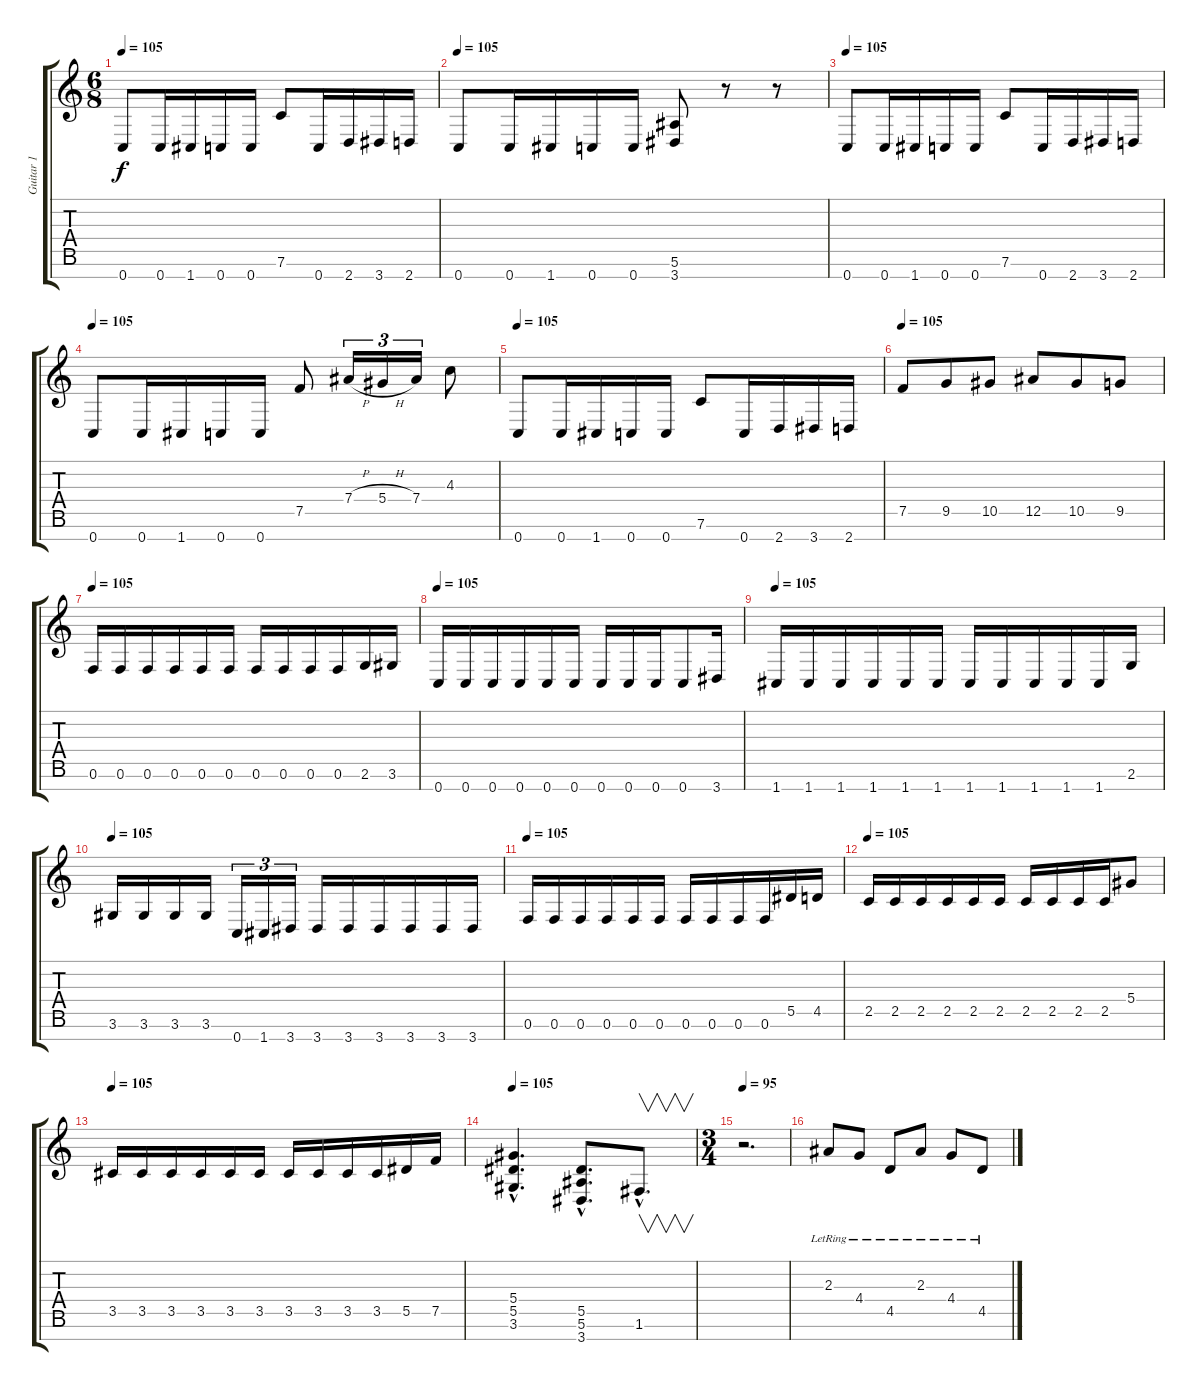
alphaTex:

\track ("Guitar 1" "Guitar 1") {instrument distortionguitar}
\staff {score tabs}
\tuning (F4 C4 Ab3 Eb3 Bb2 F2 C2) {hide}
\ts (6 8)
\tempo 105
\clef g2
\ks c
0.7.8{dy f} 0.7.16 1.7.16 0.7.16 0.7.16 7.6.8 0.7.16 2.7.16 3.7.16 2.7.16 |
\tempo 105
0.7.8 0.7.16 1.7.16 0.7.16 0.7.16 (5.6 3.7).8 r.8 r.8 |
\tempo 105
0.7.8 0.7.16 1.7.16 0.7.16 0.7.16 7.6.8 0.7.16 2.7.16 3.7.16 2.7.16 |
\tempo 105
0.7.8 0.7.16 1.7.16 0.7.16 0.7.16 7.5.8 7.4{h}.16{tu (3 2)} 5.4{h}.16{tu (3 2)} 7.4.16{tu (3 2)} 4.3.8 |
\tempo 105
0.7.8 0.7.16 1.7.16 0.7.16 0.7.16 7.6.8 0.7.16 2.7.16 3.7.16 2.7.16 |
\tempo 105
7.5.8 9.5.8 10.5.8 12.5.8 10.5.8 9.5.8 |
\tempo 105
0.6.16 0.6.16 0.6.16 0.6.16 0.6.16 0.6.16 0.6.16 0.6.16 0.6.16 0.6.16 2.6.16 3.6.16 |
\tempo 105
0.7.16 0.7.16 0.7.16 0.7.16 0.7.16 0.7.16 0.7.16 0.7.16 0.7.16 0.7.8 3.7.16 |
\tempo 105
1.7.16 1.7.16 1.7.16 1.7.16 1.7.16 1.7.16 1.7.16 1.7.16 1.7.16 1.7.16 1.7.16 2.6.16 |
\tempo 105
3.6.16 3.6.16 3.6.16 3.6.16 0.7.16{tu (3 2)} 1.7.16{tu (3 2)} 3.7.16{tu (3 2)} 3.7.16 3.7.16 3.7.16 3.7.16 3.7.16 3.7.16 |
\tempo 105
0.6.16 0.6.16 0.6.16 0.6.16 0.6.16 0.6.16 0.6.16 0.6.16 0.6.16 0.6.16 5.5.16 4.5.16 |
\tempo 105
2.5.16 2.5.16 2.5.16 2.5.16 2.5.16 2.5.16 2.5.16 2.5.16 2.5.16 2.5.16 5.4.8 |
\tempo 105
3.5.16 3.5.16 3.5.16 3.5.16 3.5.16 3.5.16 3.5.16 3.5.16 3.5.16 3.5.16 5.5.16 7.5.16 |
\tempo 105
(5.4{hac} 5.5{hac} 3.6{hac}).4{d} (5.5{hac} 5.6{hac} 3.7{hac}).8{d} 1.6{hac}.8{v d} |
\ts (3 4)
\tempo 95
r.2{d volume 11 instrument acousticguitarsteel} |
2.3{lr}.8{volume 11 instrument acousticguitarsteel} 4.4{lr}.8 4.5{lr}.8 2.3{lr}.8 4.4{lr}.8 4.5{lr}.8
